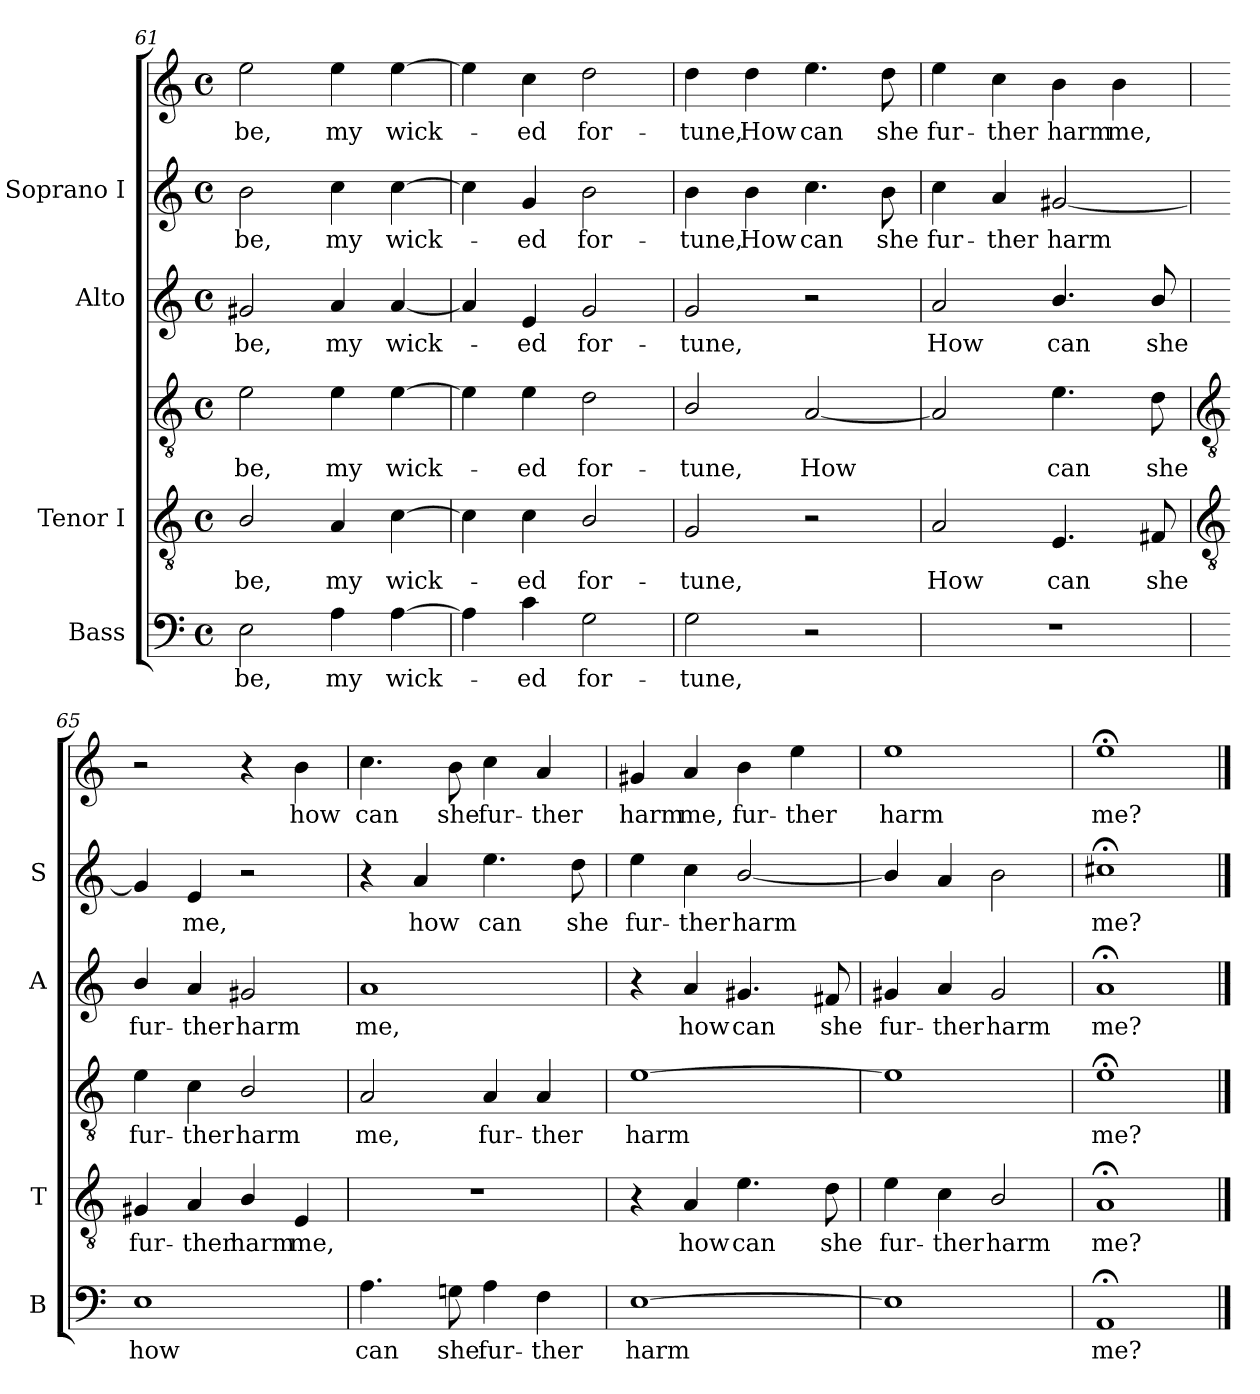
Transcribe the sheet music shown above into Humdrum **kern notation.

**kern	**text	**kern	**text	**kern	**text	**kern	**text	**kern	**text	**kern	**text
*part4	*part4	*part3	*part3	*part3	*part3	*part2	*part2	*part1	*part1	*part1	*part1
*staff6	*staff6	*staff5	*staff5	*staff4	*staff4	*staff3	*staff3	*staff2	*staff2	*staff1	*staff1
*I"Bass	*	*I"Tenor I	*	*	*	*I"Alto	*	*I"Soprano I	*	*	*
*I'B	*	*I'T	*	*	*	*I'A	*	*I'S	*	*	*
*clefF4	*	*clefGv2	*	*clefGv2	*	*clefG2	*	*clefG2	*	*clefG2	*
*k[]	*	*k[]	*	*k[]	*	*k[]	*	*k[]	*	*k[]	*
*C:	*	*C:	*	*C:	*	*C:	*	*C:	*	*C:	*
*M4/4	*	*M4/4	*	*M4/4	*	*M4/4	*	*M4/4	*	*M4/4	*
*met(c)	*	*met(c)	*	*met(c)	*	*met(c)	*	*met(c)	*	*met(c)	*
=61	=61	=61	=61	=61	=61	=61	=61	=61	=61	=61	=61
!	!LO:LY:b	!	!LO:LY:b	!	!LO:LY:b	!	!LO:LY:b	!	!LO:LY:b	!	!LO:LY:b
2E	be,	2B/	be,	2e	be,	2g#X	be,	2b	be,	2ee	be,
!	!LO:LY:b	!	!LO:LY:b	!	!LO:LY:b	!	!LO:LY:b	!	!LO:LY:b	!	!LO:LY:b
4A	my	4A	my	4e	my	4a	my	4cc	my	4ee	my
!	!LO:LY:b	!	!LO:LY:b	!	!LO:LY:b	!	!LO:LY:b	!	!LO:LY:b	!	!LO:LY:b
[4A	wick-	[4c	wick-	[4e	wick-	[4a	wick-	[4cc	wick-	[4ee	wick-
=62	=62	=62	=62	=62	=62	=62	=62	=62	=62	=62	=62
4A]	.	4c]	.	4e]	.	4a]	.	4cc]	.	4ee]	.
!	!LO:LY:b	!	!LO:LY:b	!	!LO:LY:b	!	!LO:LY:b	!	!LO:LY:b	!	!LO:LY:b
4c	ed	4c	-ed	4e	ed	4e	ed	4g	-ed	4cc	ed
!	!LO:LY:b	!	!LO:LY:b	!	!LO:LY:b	!	!LO:LY:b	!	!LO:LY:b	!	!LO:LY:b
2G	for-	2B/	for-	2d	for-	2g	for-	2b	for-	2dd	for-
=63	=63	=63	=63	=63	=63	=63	=63	=63	=63	=63	=63
!	!LO:LY:b	!	!LO:LY:b	!	!LO:LY:b	!	!LO:LY:b	!	!LO:LY:b	!	!LO:LY:b
2G	-tune,	2G	tune,	2B/	-tune,	2g	-tune,	4b	tune,	4dd	-tune,
!	!	!	!	!	!	!	!	!	!LO:LY:b	!	!LO:LY:b
.	.	.	.	.	.	.	.	4b	How	4dd	How
!	!	!	!	!	!LO:LY:b	!	!	!	!LO:LY:b	!	!LO:LY:b
2r	.	2r	.	[2A	How	2r	.	4.cc	can	4.ee	can
!	!	!	!	!	!	!	!	!	!LO:LY:b	!	!LO:LY:b
.	.	.	.	.	.	.	.	8b	she	8dd	she
=64	=64	=64	=64	=64	=64	=64	=64	=64	=64	=64	=64
!	!	!	!LO:LY:b	!	!	!	!LO:LY:b	!	!LO:LY:b	!	!LO:LY:b
1r	.	2A	How	2A]	.	2a	How	4cc	fur-	4ee	fur-
!	!	!	!	!	!	!	!	!	!LO:LY:b	!	!LO:LY:b
.	.	.	.	.	.	.	.	4a	-ther	4cc	-ther
!	!	!	!LO:LY:b	!	!LO:LY:b	!	!LO:LY:b	!	!LO:LY:b	!	!LO:LY:b
.	.	4.E	can	4.e	can	4.b/	can	[2g#X	harm	4b	harm
!	!	!	!	!	!	!	!	!	!	!	!LO:LY:b
.	.	.	.	.	.	.	.	.	.	4b	me,
!	!	!	!LO:LY:b	!	!LO:LY:b	!	!LO:LY:b	!	!	!	!
.	.	8F#X	she	8d	she	8b/	she	.	.	.	.
!!LO:LB:g=z
=65	=65	=65	=65	=65	=65	=65	=65	=65	=65	=65	=65
*	*	*clefGv2	*	*clefGv2	*	*	*	*	*	*	*
!	!LO:LY:b	!	!LO:LY:b	!	!LO:LY:b	!	!LO:LY:b	!	!	!	!
1E	how	4G#X	fur-	4e	fur-	4b/	fur-	4g#]	.	2r	.
!	!	!	!LO:LY:b	!	!LO:LY:b	!	!LO:LY:b	!	!LO:LY:b	!	!
.	.	4A	-ther	4c	-ther	4a	-ther	4e	me,	.	.
!	!	!	!LO:LY:b	!	!LO:LY:b	!	!LO:LY:b	!	!	!	!
.	.	4B/	harm	2B/	harm	2g#X	harm	2r	.	4r	.
!	!	!	!LO:LY:b	!	!	!	!	!	!	!	!LO:LY:b
.	.	4E	me,	.	.	.	.	.	.	4b	how
=66	=66	=66	=66	=66	=66	=66	=66	=66	=66	=66	=66
!	!LO:LY:b	!	!	!	!LO:LY:b	!	!LO:LY:b	!	!	!	!LO:LY:b
4.A	can	1r	.	2A	me,	1a	me,	4r	.	4.cc	can
!	!	!	!	!	!	!	!	!	!LO:LY:b	!	!
.	.	.	.	.	.	.	.	4a	how	.	.
!	!LO:LY:b	!	!	!	!	!	!	!	!	!	!LO:LY:b
8Gn	she	.	.	.	.	.	.	.	.	8b	she
!	!LO:LY:b	!	!	!	!LO:LY:b	!	!	!	!LO:LY:b	!	!LO:LY:b
4A	fur-	.	.	4A	fur-	.	.	4.ee	can	4cc	fur-
!	!LO:LY:b	!	!	!	!LO:LY:b	!	!	!	!	!	!LO:LY:b
4F	-ther	.	.	4A	-ther	.	.	.	.	4a	-ther
!	!	!	!	!	!	!	!	!	!LO:LY:b	!	!
.	.	.	.	.	.	.	.	8dd	she	.	.
=67	=67	=67	=67	=67	=67	=67	=67	=67	=67	=67	=67
!	!LO:LY:b	!	!	!	!LO:LY:b	!	!	!	!LO:LY:b	!	!LO:LY:b
[1E	harm	4r	.	[1e	harm	4r	.	4ee	fur-	4g#X	harm
!	!	!	!LO:LY:b	!	!	!	!LO:LY:b	!	!LO:LY:b	!	!LO:LY:b
.	.	4A	how	.	.	4a	how	4cc	-ther	4a	me,
!	!	!	!LO:LY:b	!	!	!	!LO:LY:b	!	!LO:LY:b	!	!LO:LY:b
.	.	4.e	can	.	.	4.g#X	can	[2b/	harm	4b	fur-
!	!	!	!	!	!	!	!	!	!	!	!LO:LY:b
.	.	.	.	.	.	.	.	.	.	4ee	-ther
!	!	!	!LO:LY:b	!	!	!	!LO:LY:b	!	!	!	!
.	.	8d	she	.	.	8f#X	she	.	.	.	.
=68	=68	=68	=68	=68	=68	=68	=68	=68	=68	=68	=68
!	!	!	!LO:LY:b	!	!	!	!LO:LY:b	!	!	!	!LO:LY:b
1E]	.	4e	fur-	1e]	.	4g#X	fur-	4b/]	.	1ee	harm
!	!	!	!LO:LY:b	!	!	!	!LO:LY:b	!	!	!	!
.	.	4c	-ther	.	.	4a	-ther	4a	.	.	.
!	!	!	!LO:LY:b	!	!	!	!LO:LY:b	!	!	!	!
.	.	2B/	harm	.	.	2g#	harm	2b	.	.	.
=69	=69	=69	=69	=69	=69	=69	=69	=69	=69	=69	=69
!	!LO:LY:b	!	!LO:LY:b	!	!LO:LY:b	!	!LO:LY:b	!	!LO:LY:b	!	!LO:LY:b
1AA;<	me?	1A;<	me?	1e;<	me?	1a;<	me?	1cc#X;<	me?	1ee;<	me?
==	==	==	==	==	==	==	==	==	==	==	==
*-	*-	*-	*-	*-	*-	*-	*-	*-	*-	*-	*-
